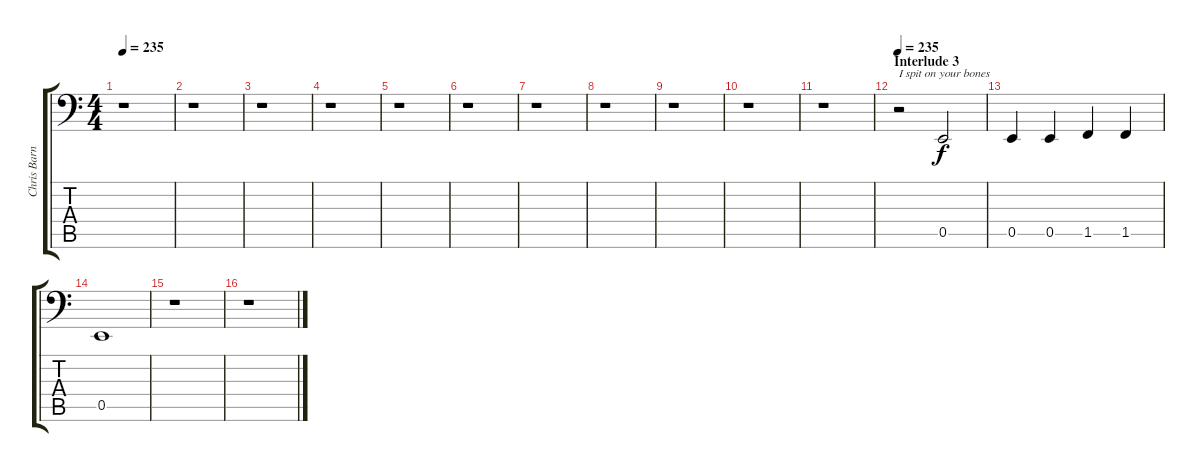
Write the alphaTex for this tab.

\track ("Chris Barnes - Vocals" "Chris Barn") {instrument lead2sawtooth}
\staff {score tabs}
\tuning (B3 Gb3 D3 A2 E2 A1) {hide}
\ts (4 4)
\tempo 235
\clef f4
\ks c
r.1{dy f} |
r.1 |
r.1 |
r.1 |
r.1 |
r.1 |
r.1 |
r.1 |
r.1 |
r.1 |
r.1 |
\section ("" "Interlude 3")
\tempo 235
r.2{txt "I spit on your bones" volume 16 balance 8 instrument synthdrum} 0.5.2 |
0.5.4 0.5.4 1.5.4 1.5.4 |
0.5.1 |
r.1 |
r.1
